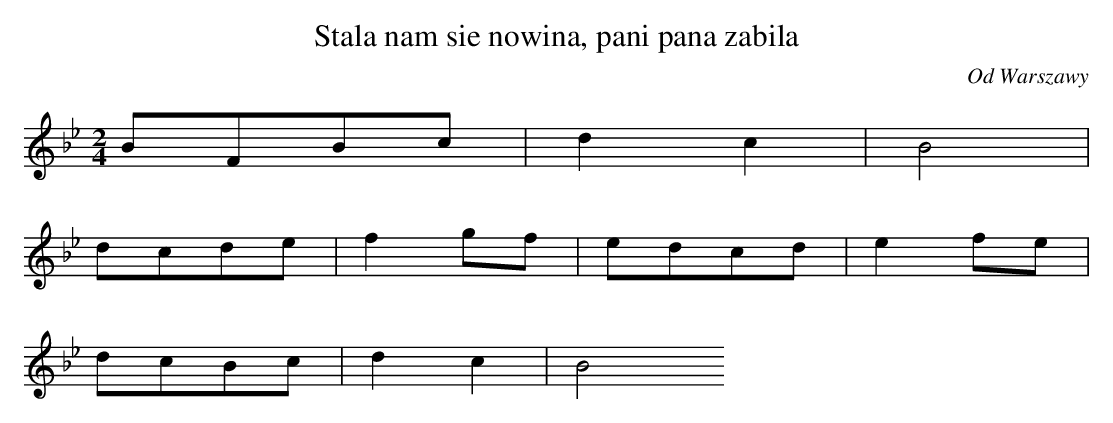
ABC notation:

X:1
T: Stala nam sie nowina, pani pana zabila
O: Od Warszawy
M: 2/4
L: 1/8
K: Bb
BFBc | d2c2 | B4 |
dcde | f2gf | edcd | e2fe |
dcBc | d2c2 | B4
